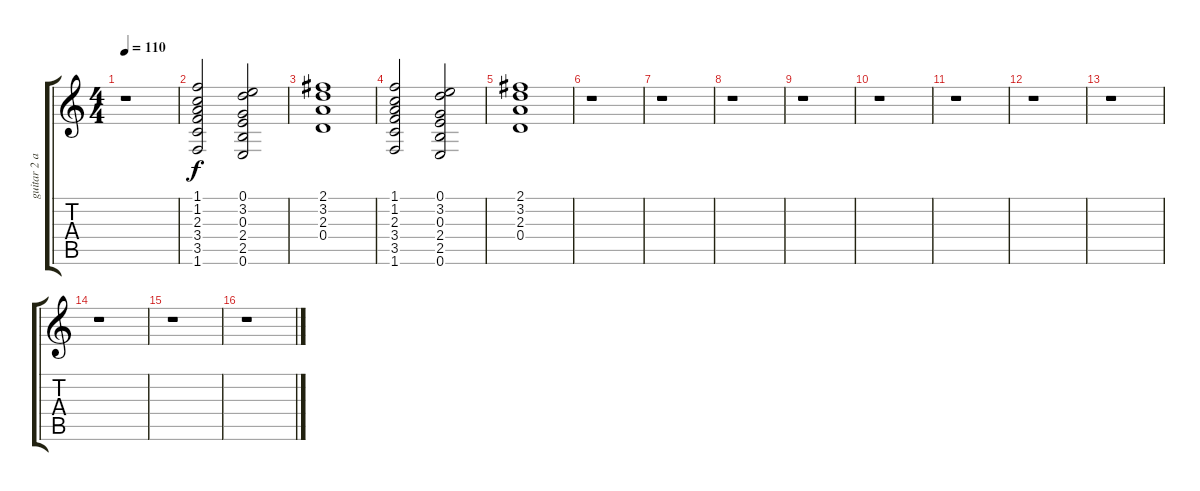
\track ("guitar 2 acous." "guitar 2 a") {instrument acousticguitarsteel}
\staff {score tabs}
\tuning (E4 B3 G3 D3 A2 E2) {hide}
\ts (4 4)
\tempo 110
\clef g2
\ks c
r.1{dy f} |
(1.1 1.2 2.3 3.4 3.5 1.6).2 (0.1 3.2 0.3 2.4 2.5 0.6).2 |
(2.1 3.2 2.3 0.4).1 |
(1.1 1.2 2.3 3.4 3.5 1.6).2 (0.1 3.2 0.3 2.4 2.5 0.6).2 |
(2.1 3.2 2.3 0.4).1 |
r.1 |
r.1 |
r.1 |
r.1 |
r.1 |
r.1 |
r.1 |
r.1 |
r.1 |
r.1 |
r.1
